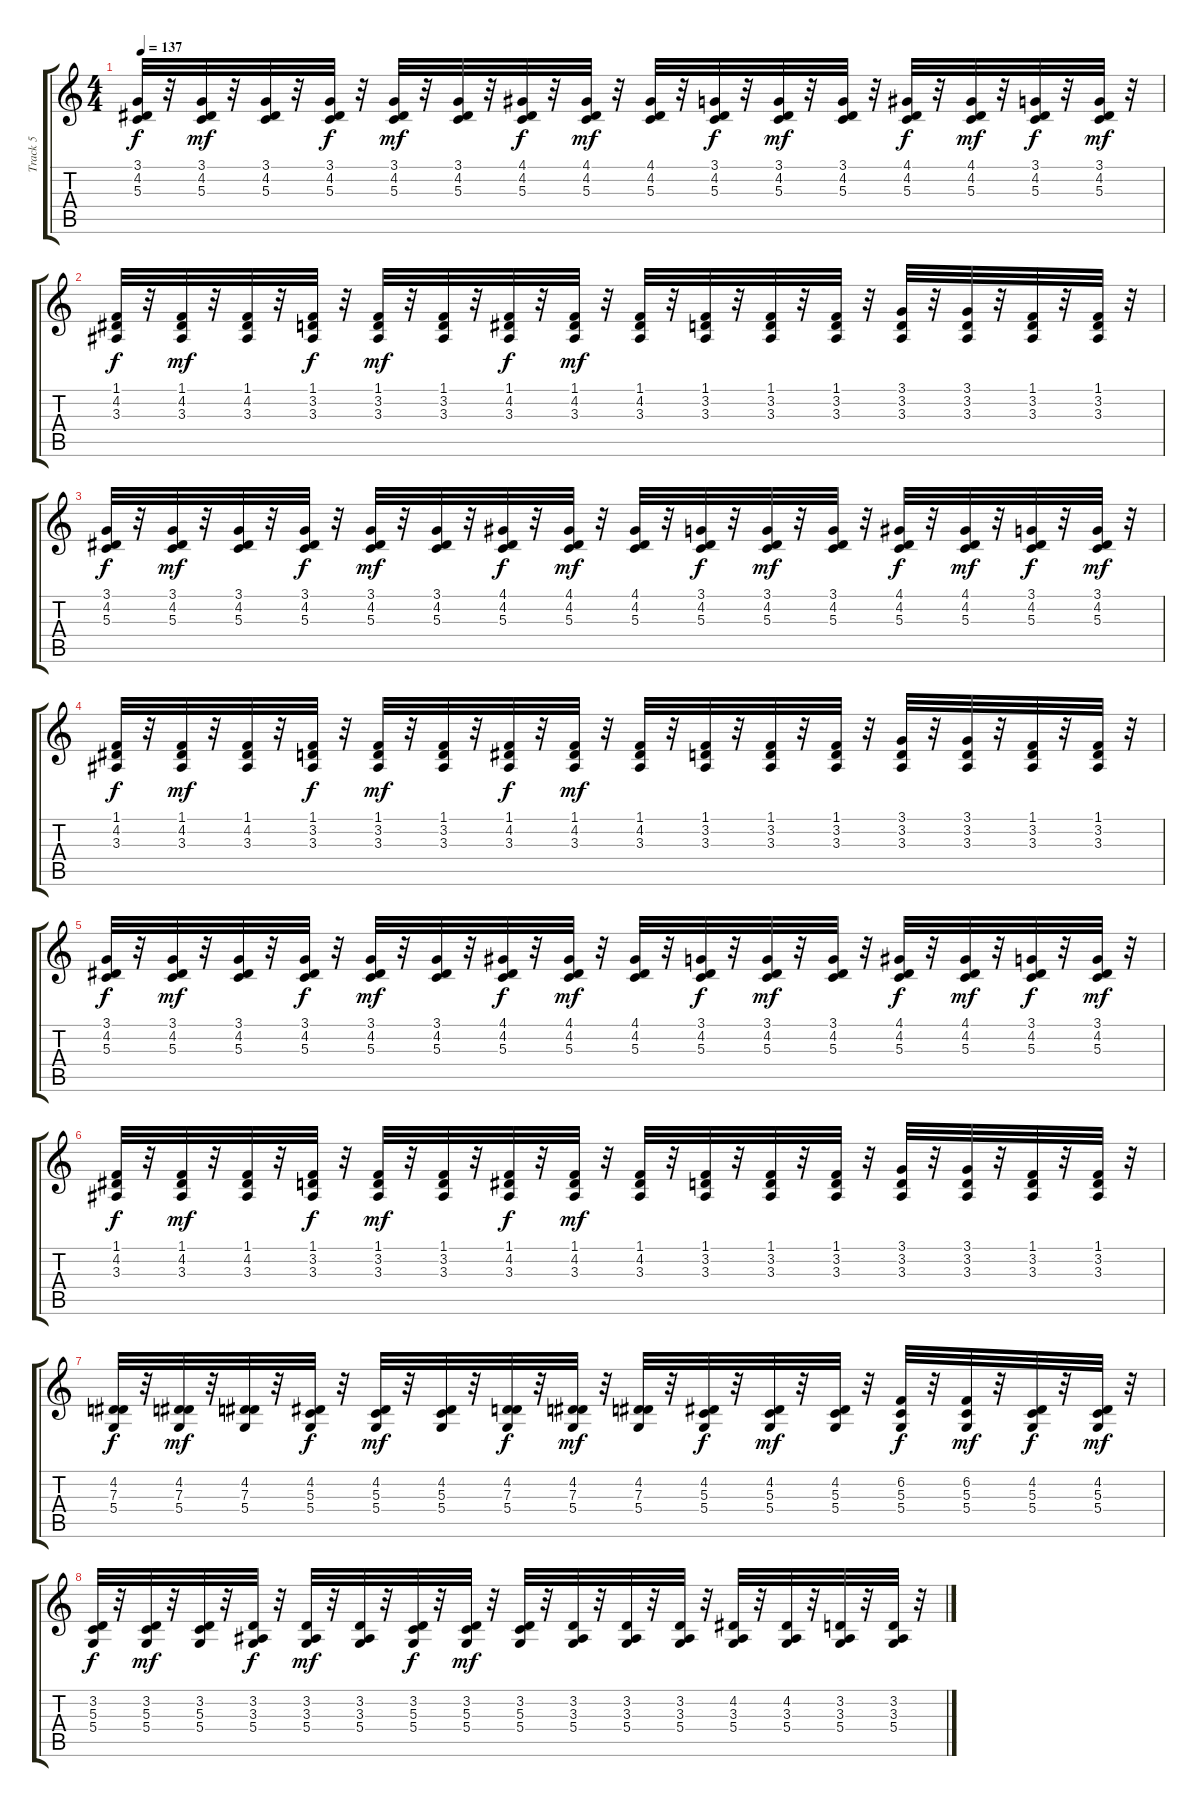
\track ("Track 5" "Track 5") {instrument lead1square}
\staff {score tabs}
\tuning (E4 B3 G3 D3 A2 E2) {hide}
\ts (4 4)
\tempo 137
\clef g2
\ks c
(3.1 4.2 5.3).32{dy f} r.32 (3.1 4.2 5.3).32{dy mf} r.32 (3.1 4.2 5.3).32 r.32 (3.1 4.2 5.3).32{dy f} r.32 (3.1 4.2 5.3).32{dy mf} r.32 (3.1 4.2 5.3).32 r.32 (4.1 4.2 5.3).32{dy f} r.32 (4.1 4.2 5.3).32{dy mf} r.32 (4.1 4.2 5.3).32 r.32 (3.1 4.2 5.3).32{dy f} r.32 (3.1 4.2 5.3).32{dy mf} r.32 (3.1 4.2 5.3).32 r.32 (4.1 4.2 5.3).32{dy f} r.32 (4.1 4.2 5.3).32{dy mf} r.32 (3.1 4.2 5.3).32{dy f} r.32 (3.1 4.2 5.3).32{dy mf} r.32 |
(1.1 4.2 3.3).32{dy f} r.32 (1.1 4.2 3.3).32{dy mf} r.32 (1.1 4.2 3.3).32 r.32 (1.1 3.2 3.3).32{dy f} r.32 (1.1 3.2 3.3).32{dy mf} r.32 (1.1 3.2 3.3).32 r.32 (1.1 4.2 3.3).32{dy f} r.32 (1.1 4.2 3.3).32{dy mf} r.32 (1.1 4.2 3.3).32 r.32 (1.1 3.2 3.3).32 r.32 (1.1 3.2 3.3).32 r.32 (1.1 3.2 3.3).32 r.32 (3.1 3.2 3.3).32 r.32 (3.1 3.2 3.3).32 r.32 (1.1 3.2 3.3).32 r.32 (1.1 3.2 3.3).32 r.32 |
(3.1 4.2 5.3).32{dy f} r.32 (3.1 4.2 5.3).32{dy mf} r.32 (3.1 4.2 5.3).32 r.32 (3.1 4.2 5.3).32{dy f} r.32 (3.1 4.2 5.3).32{dy mf} r.32 (3.1 4.2 5.3).32 r.32 (4.1 4.2 5.3).32{dy f} r.32 (4.1 4.2 5.3).32{dy mf} r.32 (4.1 4.2 5.3).32 r.32 (3.1 4.2 5.3).32{dy f} r.32 (3.1 4.2 5.3).32{dy mf} r.32 (3.1 4.2 5.3).32 r.32 (4.1 4.2 5.3).32{dy f} r.32 (4.1 4.2 5.3).32{dy mf} r.32 (3.1 4.2 5.3).32{dy f} r.32 (3.1 4.2 5.3).32{dy mf} r.32 |
(1.1 4.2 3.3).32{dy f} r.32 (1.1 4.2 3.3).32{dy mf} r.32 (1.1 4.2 3.3).32 r.32 (1.1 3.2 3.3).32{dy f} r.32 (1.1 3.2 3.3).32{dy mf} r.32 (1.1 3.2 3.3).32 r.32 (1.1 4.2 3.3).32{dy f} r.32 (1.1 4.2 3.3).32{dy mf} r.32 (1.1 4.2 3.3).32 r.32 (1.1 3.2 3.3).32 r.32 (1.1 3.2 3.3).32 r.32 (1.1 3.2 3.3).32 r.32 (3.1 3.2 3.3).32 r.32 (3.1 3.2 3.3).32 r.32 (1.1 3.2 3.3).32 r.32 (1.1 3.2 3.3).32 r.32 |
(3.1 4.2 5.3).32{dy f} r.32 (3.1 4.2 5.3).32{dy mf} r.32 (3.1 4.2 5.3).32 r.32 (3.1 4.2 5.3).32{dy f} r.32 (3.1 4.2 5.3).32{dy mf} r.32 (3.1 4.2 5.3).32 r.32 (4.1 4.2 5.3).32{dy f} r.32 (4.1 4.2 5.3).32{dy mf} r.32 (4.1 4.2 5.3).32 r.32 (3.1 4.2 5.3).32{dy f} r.32 (3.1 4.2 5.3).32{dy mf} r.32 (3.1 4.2 5.3).32 r.32 (4.1 4.2 5.3).32{dy f} r.32 (4.1 4.2 5.3).32{dy mf} r.32 (3.1 4.2 5.3).32{dy f} r.32 (3.1 4.2 5.3).32{dy mf} r.32 |
(1.1 4.2 3.3).32{dy f} r.32 (1.1 4.2 3.3).32{dy mf} r.32 (1.1 4.2 3.3).32 r.32 (1.1 3.2 3.3).32{dy f} r.32 (1.1 3.2 3.3).32{dy mf} r.32 (1.1 3.2 3.3).32 r.32 (1.1 4.2 3.3).32{dy f} r.32 (1.1 4.2 3.3).32{dy mf} r.32 (1.1 4.2 3.3).32 r.32 (1.1 3.2 3.3).32 r.32 (1.1 3.2 3.3).32 r.32 (1.1 3.2 3.3).32 r.32 (3.1 3.2 3.3).32 r.32 (3.1 3.2 3.3).32 r.32 (1.1 3.2 3.3).32 r.32 (1.1 3.2 3.3).32 r.32 |
(4.2 7.3 5.4).32{dy f} r.32 (4.2 7.3 5.4).32{dy mf} r.32 (4.2 7.3 5.4).32 r.32 (4.2 5.3 5.4).32{dy f} r.32 (4.2 5.3 5.4).32{dy mf} r.32 (4.2 5.3 5.4).32 r.32 (4.2 7.3 5.4).32{dy f} r.32 (4.2 7.3 5.4).32{dy mf} r.32 (4.2 7.3 5.4).32 r.32 (4.2 5.3 5.4).32{dy f} r.32 (4.2 5.3 5.4).32{dy mf} r.32 (4.2 5.3 5.4).32 r.32 (6.2 5.3 5.4).32{dy f} r.32 (6.2 5.3 5.4).32{dy mf} r.32 (4.2 5.3 5.4).32{dy f} r.32 (4.2 5.3 5.4).32{dy mf} r.32 |
(3.2 5.3 5.4).32{dy f} r.32 (3.2 5.3 5.4).32{dy mf} r.32 (3.2 5.3 5.4).32 r.32 (3.2 3.3 5.4).32{dy f} r.32 (3.2 3.3 5.4).32{dy mf} r.32 (3.2 3.3 5.4).32 r.32 (3.2 5.3 5.4).32{dy f} r.32 (3.2 5.3 5.4).32{dy mf} r.32 (3.2 5.3 5.4).32 r.32 (3.2 3.3 5.4).32 r.32 (3.2 3.3 5.4).32 r.32 (3.2 3.3 5.4).32 r.32 (4.2 3.3 5.4).32 r.32 (4.2 3.3 5.4).32 r.32 (3.2 3.3 5.4).32 r.32 (3.2 3.3 5.4).32 r.32
